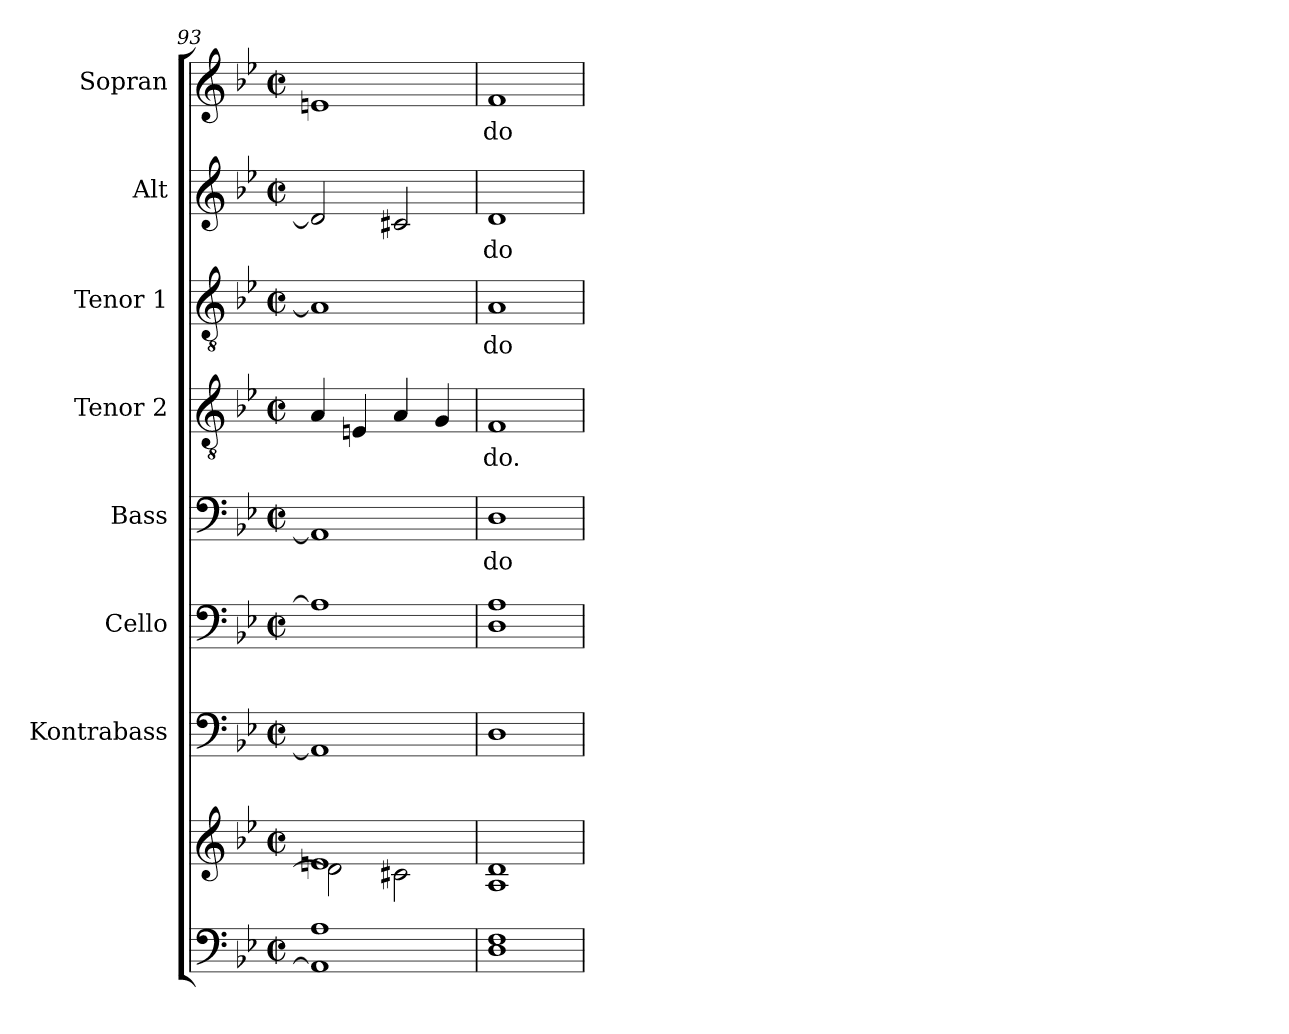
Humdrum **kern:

**kern	**kern	**kern	**kern	**kern	**text	**kern	**text	**kern	**text	**kern	**text	**kern	**text
*part8	*part8	*part7	*part6	*part5	*part5	*part4	*part4	*part3	*part3	*part2	*part2	*part1	*part1
*staff9	*staff8	*staff7	*staff6	*staff5	*staff5	*staff4	*staff4	*staff3	*staff3	*staff2	*staff2	*staff1	*staff1
*	*	*I"Kontrabass	*I"Cello	*I"Bass	*	*I"Tenor 2	*	*I"Tenor 1	*	*I"Alt	*	*I"Sopran	*
*	*	*I'Kb.	*	*I'B.	*	*I'T. 2	*	*I'T. 1	*	*I'A.	*	*I'S.	*
*clefF4	*clefG2	*clefF4	*clefF4	*clefF4	*	*clefGv2	*	*clefGv2	*	*clefG2	*	*clefG2	*
*	*	*ITrd7c12	*	*	*	*	*	*	*	*	*	*	*
*k[b-e-]	*k[b-e-]	*k[b-e-]	*k[b-e-]	*k[b-e-]	*	*k[b-e-]	*	*k[b-e-]	*	*k[b-e-]	*	*k[b-e-]	*
*B-:	*B-:	*B-:	*B-:	*B-:	*	*B-:	*	*B-:	*	*B-:	*	*B-:	*
*M2/2	*M2/2	*M2/2	*M2/2	*M2/2	*	*M2/2	*	*M2/2	*	*M2/2	*	*M2/2	*
*met(c|)	*met(c|)	*met(c|)	*met(c|)	*met(c|)	*	*met(c|)	*	*met(c|)	*	*met(c|)	*	*met(c|)	*
=93	=93	=93	=93	=93	=93	=93	=93	=93	=93	=93	=93	=93	=93
*^	*^	*	*	*	*	*	*	*	*	*	*	*	*
1A	1AA]	1en	2d\]	1AAA]	1A]	1AA]	.	4A/	.	1A]	.	2d/]	.	1en	.
.	.	.	.	.	.	.	.	4En/	.	.	.	.	.	.	.
.	.	.	2c#X\	.	.	.	.	4A/	.	.	.	2c#X/	.	.	.
.	.	.	.	.	.	.	.	4G/	.	.	.	.	.	.	.
=94	=94	=94	=94	=94	=94	=94	=94	=94	=94	=94	=94	=94	=94	=94	=94
!	!	!	!	!	!	!	!LO:LY:b	!	!LO:LY:b	!	!LO:LY:b	!	!LO:LY:b	!	!LO:LY:b
1F	1D	1d	1A	1DD	1D 1A	1D	-do	1F	-do.	1A	-do	1d	-do	1f	-do
*v	*v	*	*	*	*	*	*	*	*	*	*	*	*	*	*
*	*v	*v	*	*	*	*	*	*	*	*	*	*	*	*
=	=	=	=	=	=	=	=	=	=	=	=	=	=
*-	*-	*-	*-	*-	*-	*-	*-	*-	*-	*-	*-	*-	*-
